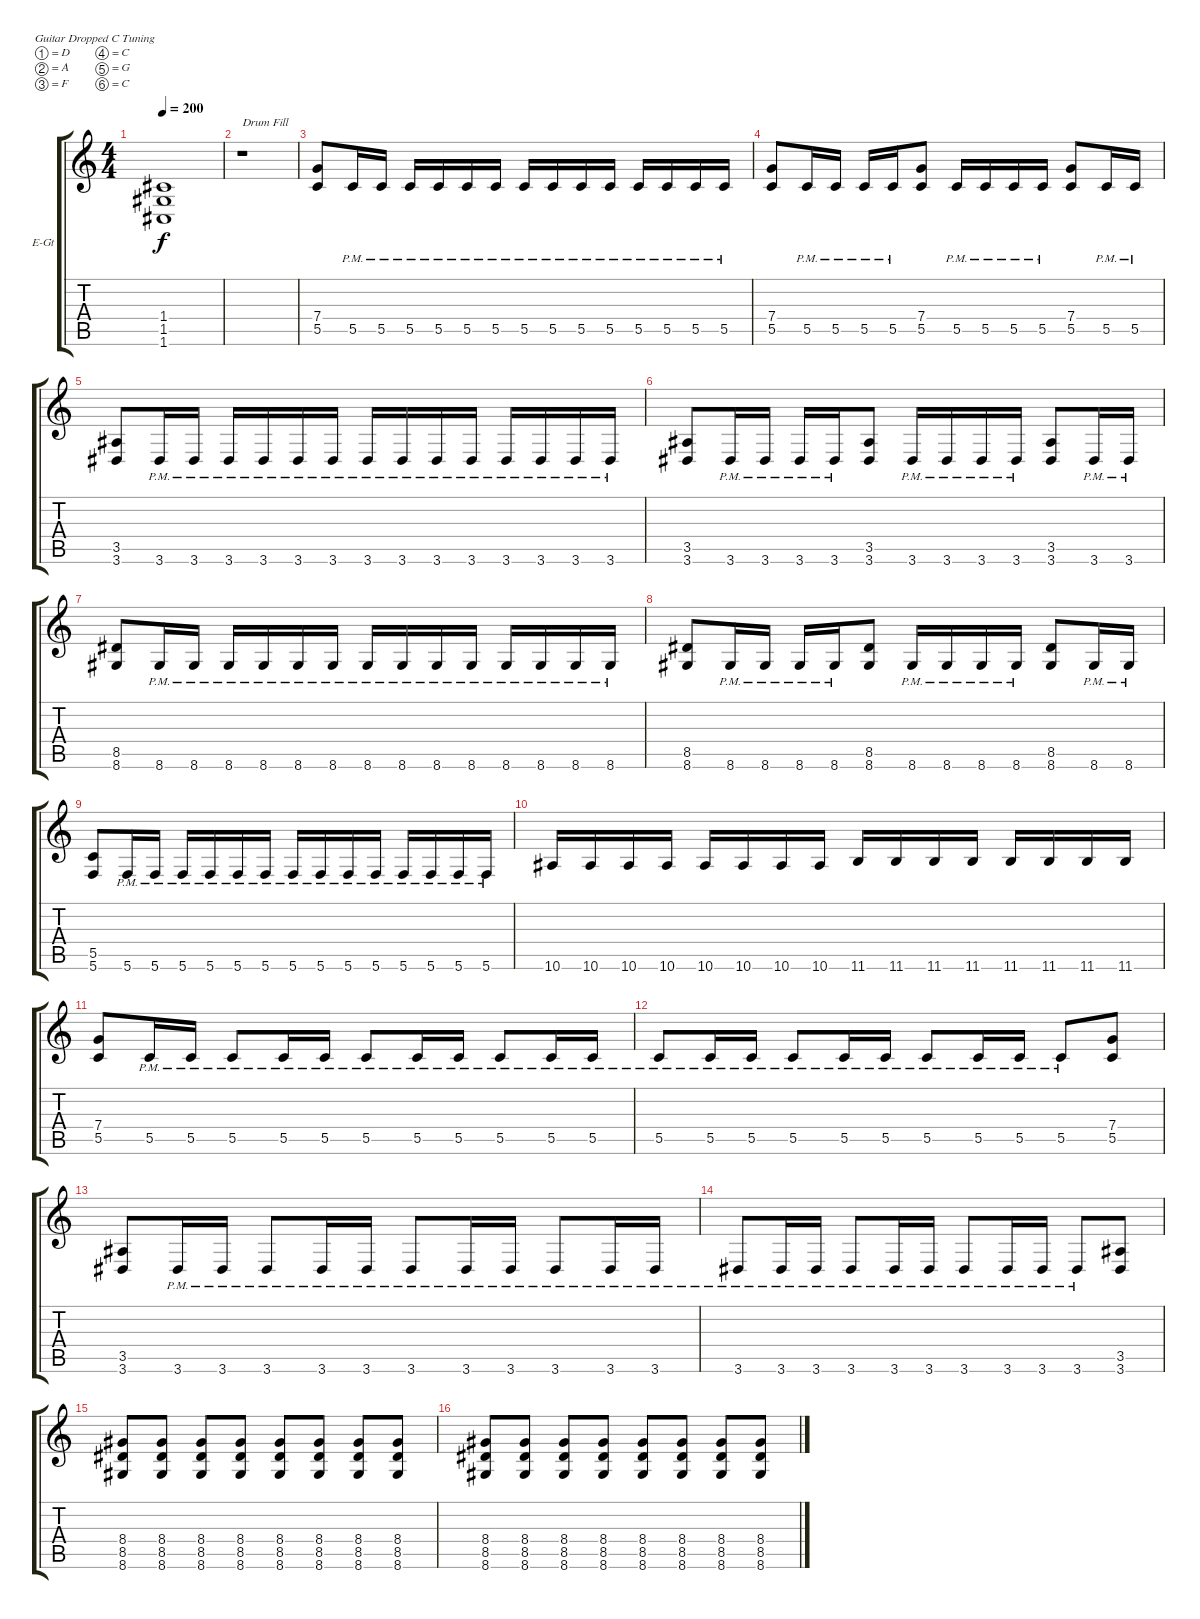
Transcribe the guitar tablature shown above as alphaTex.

\bracketExtendMode groupsimilarinstruments
\firstSystemTrackNameOrientation horizontal
\otherSystemsTrackNameOrientation horizontal
\track ("Jinxx" "E-Gt") {instrument overdrivenguitar}
\staff {score tabs}
\tuning (D4 A3 F3 C3 G2 C2)
\ts (4 4)
\tempo 200
\clef g2
\ks c
(1.4 1.5 1.6).1{dy f} |
r.1{txt "Drum Fill"} |
(7.4 5.5).8 5.5{pm}.16 5.5{pm}.16 5.5{pm}.16 5.5{pm}.16 5.5{pm}.16 5.5{pm}.16 5.5{pm}.16 5.5{pm}.16 5.5{pm}.16 5.5{pm}.16 5.5{pm}.16 5.5{pm}.16 5.5{pm}.16 5.5{pm}.16 |
(7.4 5.5).8 5.5{pm}.16 5.5{pm}.16 5.5{pm}.16 5.5{pm}.16 (7.4 5.5).8 5.5{pm}.16 5.5{pm}.16 5.5{pm}.16 5.5{pm}.16 (7.4 5.5).8 5.5{pm}.16 5.5{pm}.16 |
(3.5 3.6).8 3.6{pm}.16 3.6{pm}.16 3.6{pm}.16 3.6{pm}.16 3.6{pm}.16 3.6{pm}.16 3.6{pm}.16 3.6{pm}.16 3.6{pm}.16 3.6{pm}.16 3.6{pm}.16 3.6{pm}.16 3.6{pm}.16 3.6{pm}.16 |
(3.5 3.6).8 3.6{pm}.16 3.6{pm}.16 3.6{pm}.16 3.6{pm}.16 (3.5 3.6).8 3.6{pm}.16 3.6{pm}.16 3.6{pm}.16 3.6{pm}.16 (3.5 3.6).8 3.6{pm}.16 3.6{pm}.16 |
(8.5 8.6).8 8.6{pm}.16 8.6{pm}.16 8.6{pm}.16 8.6{pm}.16 8.6{pm}.16 8.6{pm}.16 8.6{pm}.16 8.6{pm}.16 8.6{pm}.16 8.6{pm}.16 8.6{pm}.16 8.6{pm}.16 8.6{pm}.16 8.6{pm}.16 |
(8.5 8.6).8 8.6{pm}.16 8.6{pm}.16 8.6{pm}.16 8.6{pm}.16 (8.5 8.6).8 8.6{pm}.16 8.6{pm}.16 8.6{pm}.16 8.6{pm}.16 (8.5 8.6).8 8.6{pm}.16 8.6{pm}.16 |
(5.5 5.6).8 5.6{pm}.16 5.6{pm}.16 5.6{pm}.16 5.6{pm}.16 5.6{pm}.16 5.6{pm}.16 5.6{pm}.16 5.6{pm}.16 5.6{pm}.16 5.6{pm}.16 5.6{pm}.16 5.6{pm}.16 5.6{pm}.16 5.6{pm}.16 |
10.6.16 10.6.16 10.6.16 10.6.16 10.6.16 10.6.16 10.6.16 10.6.16 11.6.16 11.6.16 11.6.16 11.6.16 11.6.16 11.6.16 11.6.16 11.6.16 |
(7.4 5.5).8 5.5{pm}.16 5.5{pm}.16 5.5{pm}.8 5.5{pm}.16 5.5{pm}.16 5.5{pm}.8 5.5{pm}.16 5.5{pm}.16 5.5{pm}.8 5.5{pm}.16 5.5{pm}.16 |
5.5{pm}.8 5.5{pm}.16 5.5{pm}.16 5.5{pm}.8 5.5{pm}.16 5.5{pm}.16 5.5{pm}.8 5.5{pm}.16 5.5{pm}.16 5.5{pm}.8 (7.4 5.5).8 |
(3.5 3.6).8 3.6{pm}.16 3.6{pm}.16 3.6{pm}.8 3.6{pm}.16 3.6{pm}.16 3.6{pm}.8 3.6{pm}.16 3.6{pm}.16 3.6{pm}.8 3.6{pm}.16 3.6{pm}.16 |
3.6{pm}.8 3.6{pm}.16 3.6{pm}.16 3.6{pm}.8 3.6{pm}.16 3.6{pm}.16 3.6{pm}.8 3.6{pm}.16 3.6{pm}.16 3.6{pm}.8 (3.5 3.6).8 |
(8.4 8.5 8.6).8 (8.4 8.5 8.6).8 (8.4 8.5 8.6).8 (8.4 8.5 8.6).8 (8.4 8.5 8.6).8 (8.4 8.5 8.6).8 (8.4 8.5 8.6).8 (8.4 8.5 8.6).8 |
(8.4 8.5 8.6).8 (8.4 8.5 8.6).8 (8.4 8.5 8.6).8 (8.4 8.5 8.6).8 (8.4 8.5 8.6).8 (8.4 8.5 8.6).8 (8.4 8.5 8.6).8 (8.4 8.5 8.6).8
